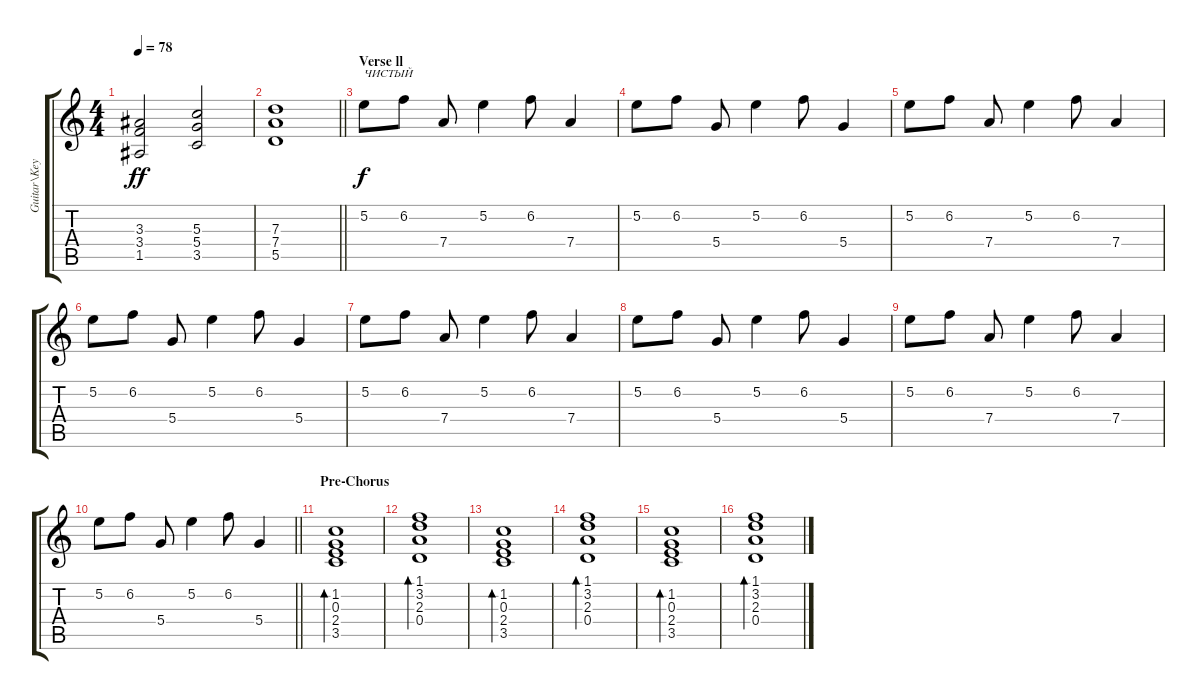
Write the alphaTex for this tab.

\track ("Guitar\\Keyboard" "Guitar\\Key") {instrument acousticguitarsteel}
\staff {score tabs}
\tuning (E4 B3 G3 D3 A2 E2) {hide}
\ts (4 4)
\tempo 78
\clef g2
\ks c
(3.3 3.4 1.5).2{dy ff} (5.3 5.4 3.5).2 |
\barLineRight lightlight
(7.3 7.4 5.5).1{volume 5} |
\section ("" "Verse ll")
5.2.8{txt "ЧИСТЫЙ" dy f instrument acousticguitarsteel} 6.2.8 7.4.8 5.2.4 6.2.8 7.4.4 |
5.2.8 6.2.8 5.4.8 5.2.4 6.2.8 5.4.4 |
5.2.8 6.2.8 7.4.8 5.2.4 6.2.8 7.4.4 |
5.2.8 6.2.8 5.4.8 5.2.4 6.2.8 5.4.4 |
5.2.8 6.2.8 7.4.8 5.2.4 6.2.8 7.4.4 |
5.2.8 6.2.8 5.4.8 5.2.4 6.2.8 5.4.4 |
5.2.8 6.2.8 7.4.8 5.2.4 6.2.8 7.4.4 |
\barLineRight lightlight
5.2.8 6.2.8 5.4.8 5.2.4 6.2.8 5.4.4 |
\section ("" "Pre-Chorus")
(1.2 0.3 2.4 3.5).1{bd 60} |
(1.1 3.2 2.3 0.4).1{bd 60} |
(1.2 0.3 2.4 3.5).1{bd 60} |
(1.1 3.2 2.3 0.4).1{bd 60} |
(1.2 0.3 2.4 3.5).1{bd 60} |
(1.1 3.2 2.3 0.4).1{bd 60}
